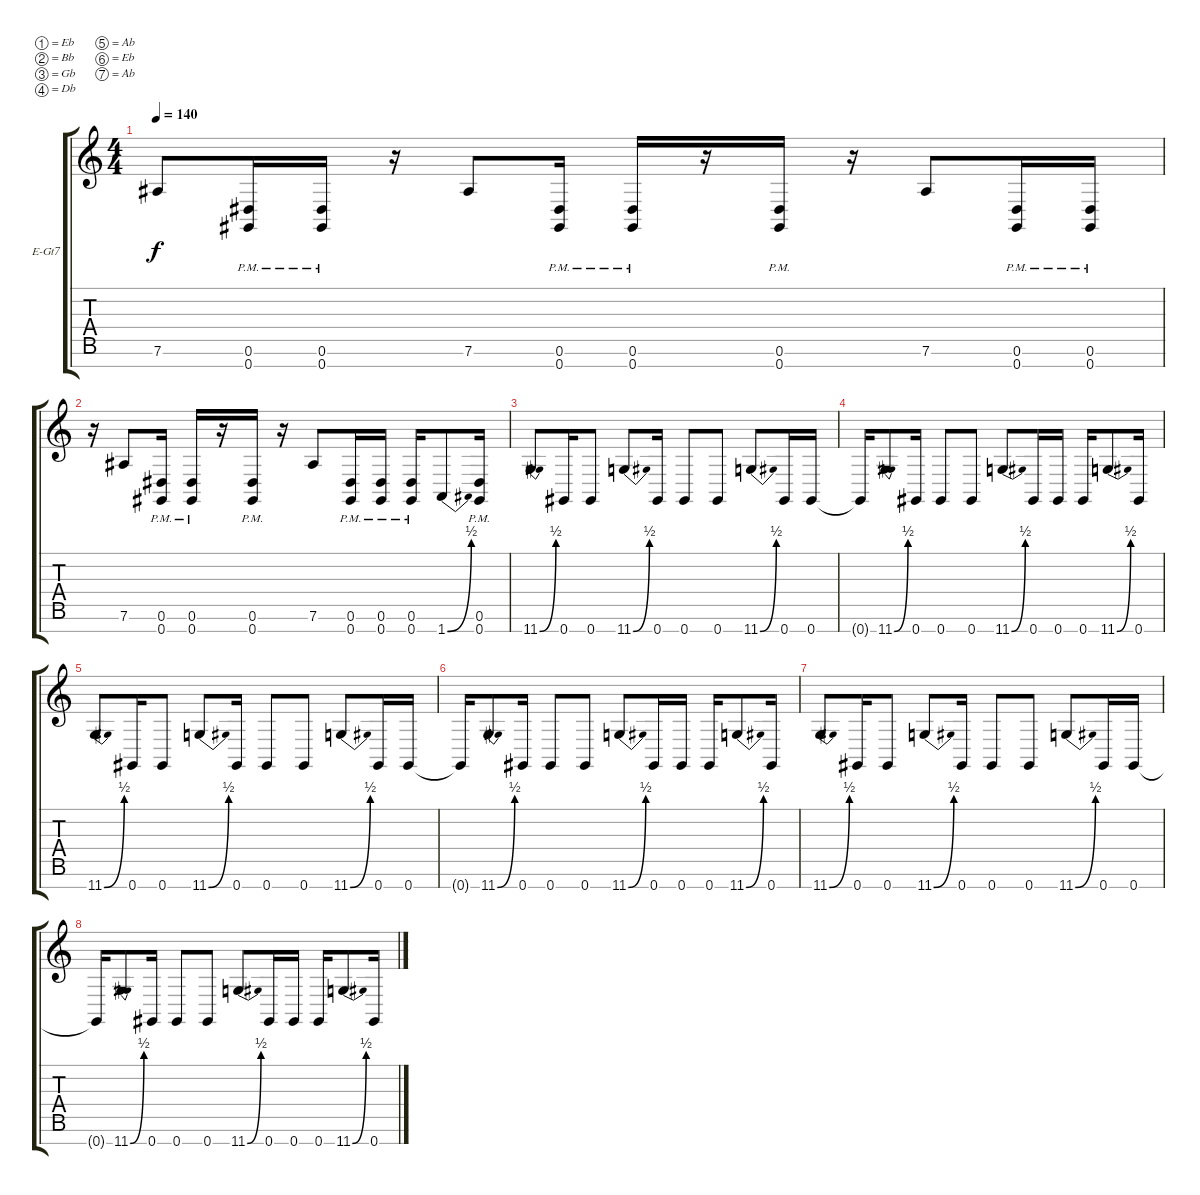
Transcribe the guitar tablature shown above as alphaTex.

\bracketExtendMode groupsimilarinstruments
\firstSystemTrackNameOrientation horizontal
\otherSystemsTrackNameOrientation horizontal
\track ("Right Guitar" "E-Gt7") {instrument distortionguitar}
\staff {score tabs}
\tuning (Eb4 Bb3 Gb3 Db3 Ab2 Eb2 Ab1)
\ts (4 4)
\tempo 140
\clef g2
\ks c
7.6.8{dy f} (0.7{pm} 0.6{pm}).16 (0.7{pm} 0.6{pm}).16 r.16 7.6.8 (0.7{pm} 0.6{pm}).16 (0.7{pm} 0.6{pm}).16 r.16 (0.7{pm} 0.6{pm}).16 r.16 7.6.8 (0.7{pm} 0.6{pm}).16 (0.7{pm} 0.6{pm}).16 |
r.16 7.6.8 (0.7{pm} 0.6{pm}).16 (0.7{pm} 0.6{pm}).16 r.16 (0.7{pm} 0.6{pm}).16 r.16 7.6.8 (0.7{pm} 0.6{pm}).16 (0.7{pm} 0.6{pm}).16 (0.7{pm} 0.6{pm}).16 1.7{be (bend 0 0 60 2)}.8 (0.7{pm} 0.6{pm}).16 |
11.7{be (bend 0 0 59.4 2)}.8 0.7.16 0.7.8 11.7{be (bend 0 0 59.4 2)}.8 0.7.16 0.7.8 0.7.8 11.7{be (bend 0 0 60 2)}.8 0.7.16 0.7.16 |
0.7{t}.16 11.7{be (bend 0 0 60 2)}.8 0.7.16 0.7.8 0.7.8 11.7{be (bend 0 0 59.4 2)}.8 0.7.16 0.7.16 0.7.16 11.7{be (bend 0 0 60 2)}.8 0.7.16 |
11.7{be (bend 0 0 59.4 2)}.8 0.7.16 0.7.8 11.7{be (bend 0 0 59.4 2)}.8 0.7.16 0.7.8 0.7.8 11.7{be (bend 0 0 60 2)}.8 0.7.16 0.7.16 |
0.7{t}.16 11.7{be (bend 0 0 60 2)}.8 0.7.16 0.7.8 0.7.8 11.7{be (bend 0 0 59.4 2)}.8 0.7.16 0.7.16 0.7.16 11.7{be (bend 0 0 60 2)}.8 0.7.16 |
11.7{be (bend 0 0 59.4 2)}.8 0.7.16 0.7.8 11.7{be (bend 0 0 59.4 2)}.8 0.7.16 0.7.8 0.7.8 11.7{be (bend 0 0 60 2)}.8 0.7.16 0.7.16 |
0.7{t}.16 11.7{be (bend 0 0 60 2)}.8 0.7.16 0.7.8 0.7.8 11.7{be (bend 0 0 59.4 2)}.8 0.7.16 0.7.16 0.7.16 11.7{be (bend 0 0 60 2)}.8 0.7.16
